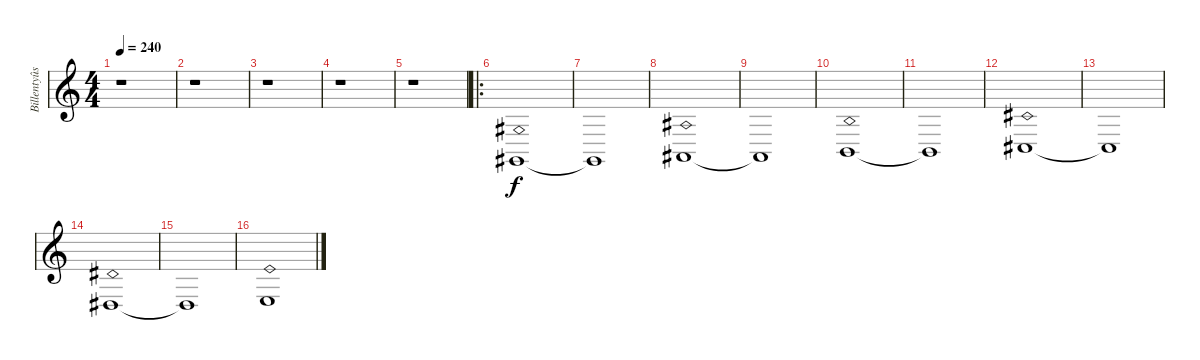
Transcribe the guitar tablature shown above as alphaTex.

\track ("Billentyûs 2 (Mats Olausson)" "Billentyûs") {instrument choiraahs}
\staff {score}
\tuning (E4 B3 G3 D3 A2 E2) {hide}
\ts (4 4)
\tempo 240
\clef g2
\ks c
r.1{dy f} |
r.1 |
r.1 |
r.1 |
r.1 |
\ro
4.6{ph 12}.1 |
4.6{t}.1 |
1.5{ph 12}.1 |
1.5{t}.1 |
2.5{ph 12}.1 |
2.5{t}.1 |
4.5{ph 12}.1 |
4.5{t}.1 |
1.4{ph 12}.1 |
1.4{t}.1 |
2.4{ph 12}.1
